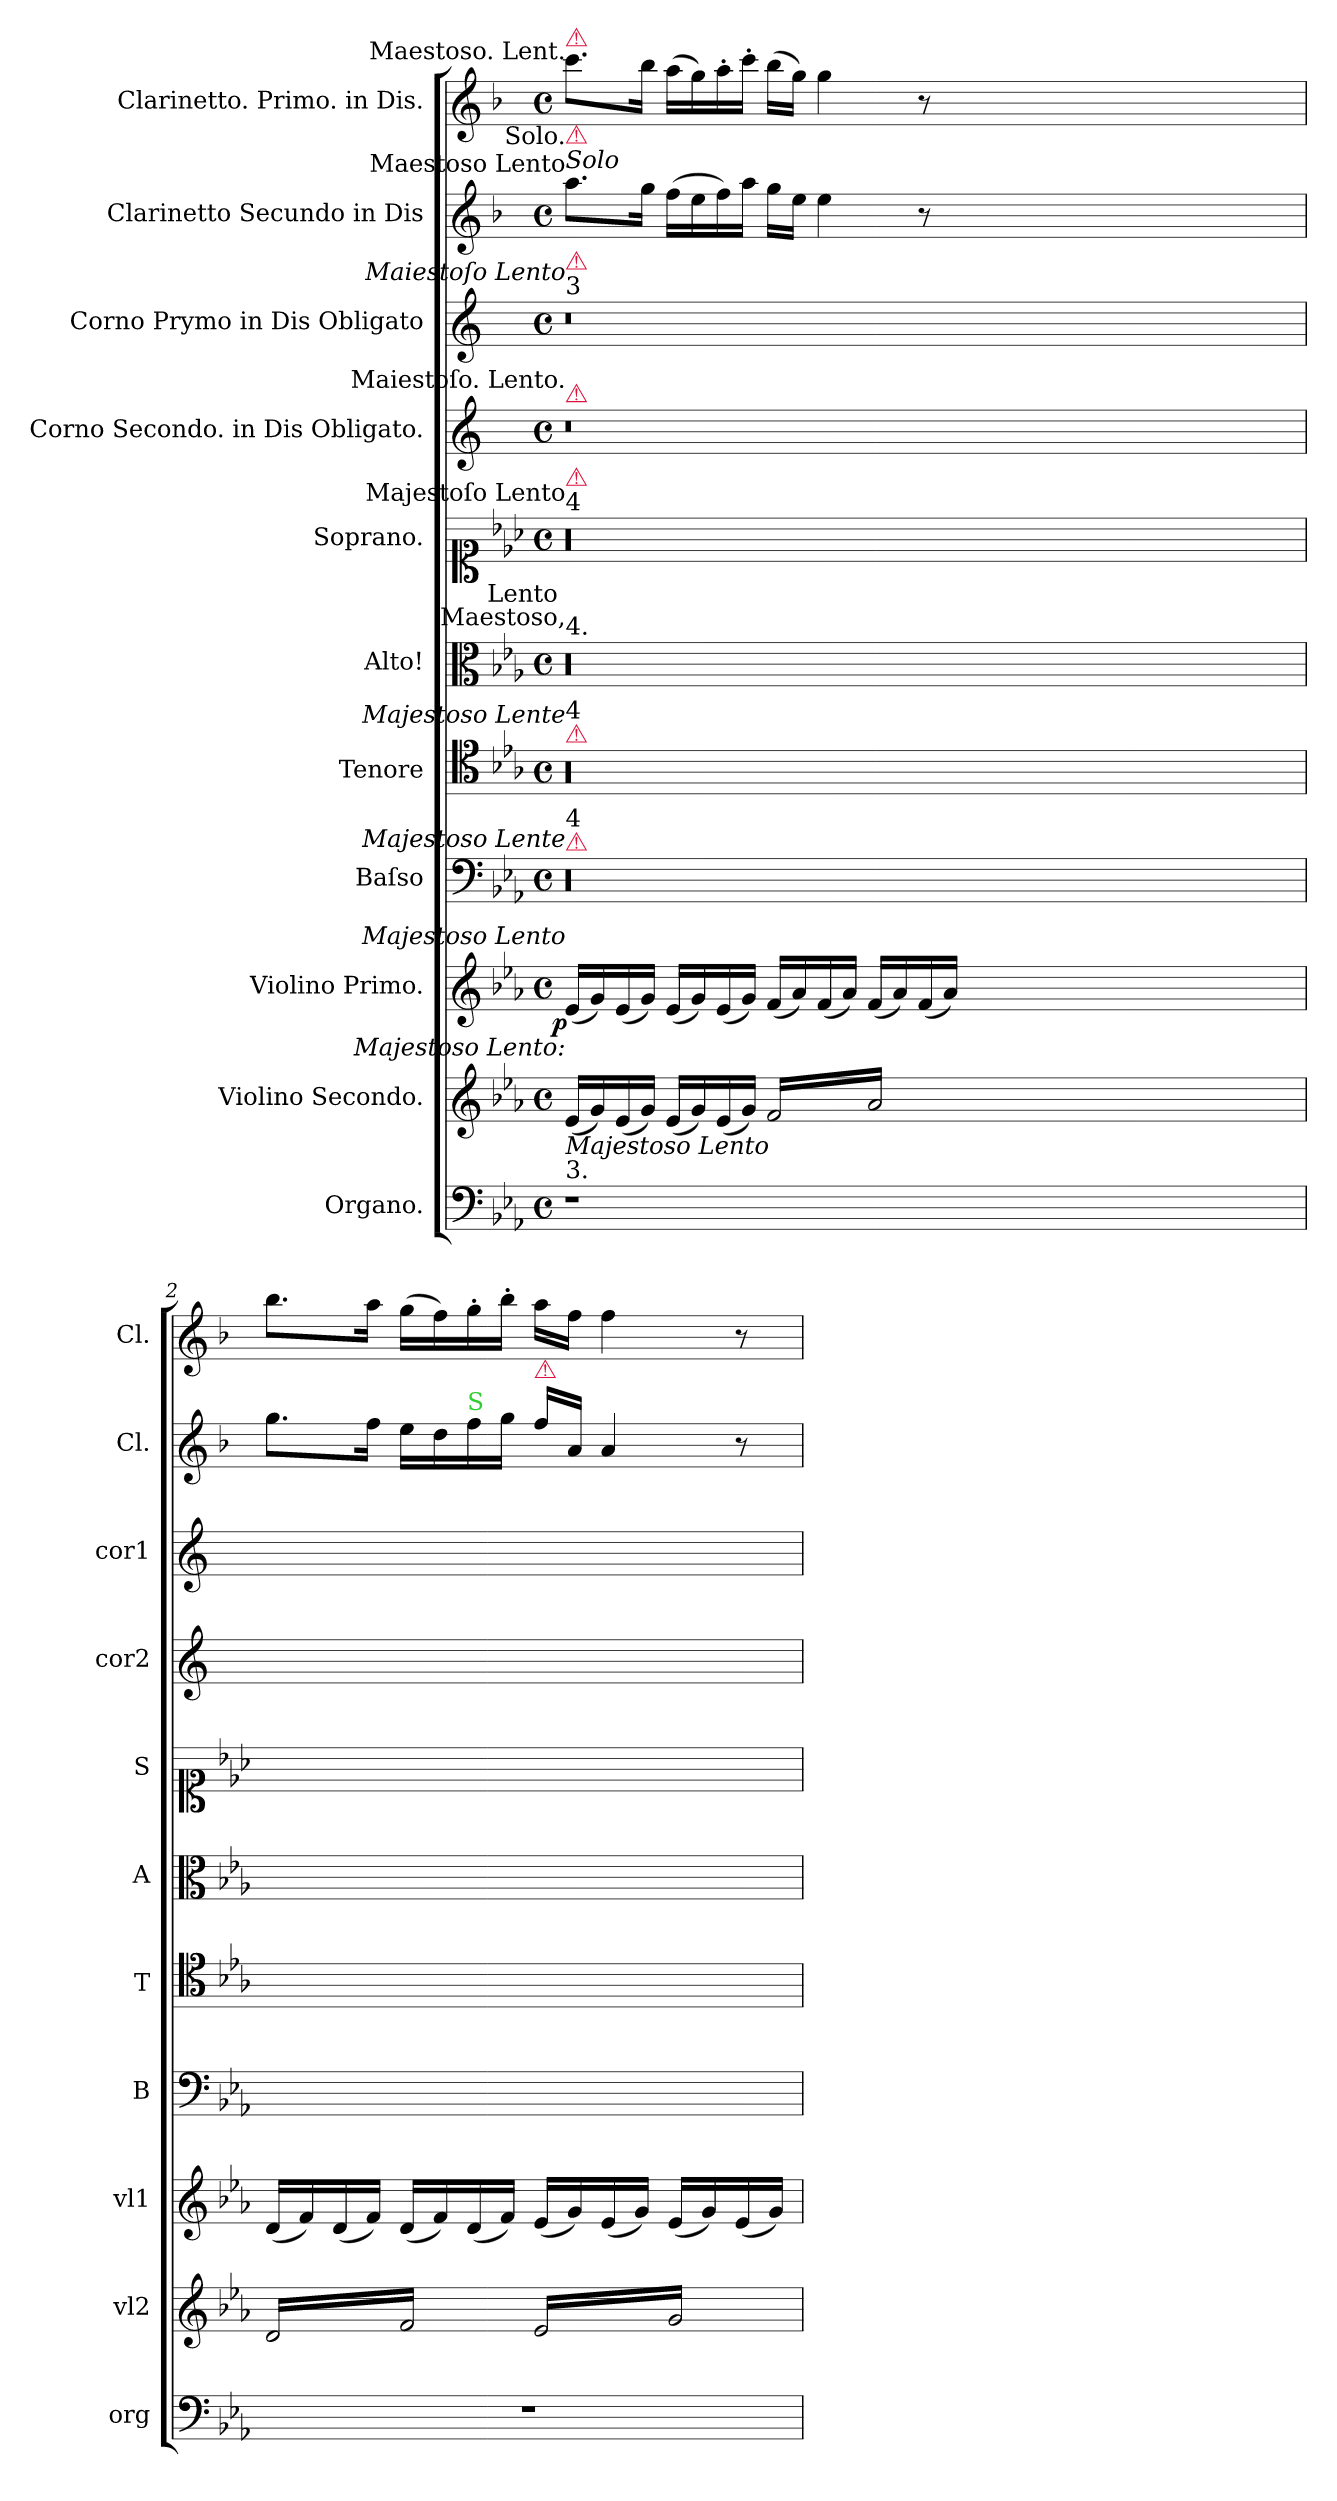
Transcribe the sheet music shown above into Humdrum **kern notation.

**kern	**kern	**dynam	**kern	**dynam	**kern	**kern	**kern	**kern	**kern	**kern	**kern	**kern
*part11	*part10	*part10	*part9	*part9	*part8	*part7	*part6	*part5	*part4	*part3	*part2	*part1
*staff11	*staff10	*staff10	*staff9	*staff9	*staff8	*staff7	*staff6	*staff5	*staff4	*staff3	*staff2	*staff1
*I"Organo.	*I"Violino Secondo.	*	*I"Violino Primo.	*	*I"Baſso	*I"Tenore	*I"Alto!	*I"Soprano.	*I"Corno Secondo. in Dis Obligato.	*I"Corno Prymo in Dis Obligato	*I"Clarinetto Secundo in Dis	*I"Clarinetto. Primo. in Dis.
*I'org	*I'vl2	*	*I'vl1	*	*I'B	*I'T	*I'A	*I'S	*I'cor2	*I'cor1	*I'Cl.	*I'Cl.
*clefF4	*clefG2	*	*clefG2	*	*clefF4	*clefC4	*clefC3	*clefC1	*clefG2	*clefG2	*clefG2	*clefG2
*	*	*	*	*	*	*	*	*	*ITrd5c9	*ITrd5c9	*ITrd1c2	*ITrd1c2
*k[b-e-a-]	*k[b-e-a-]	*	*k[b-e-a-]	*	*k[b-e-a-]	*k[b-e-a-]	*k[b-e-a-]	*k[b-e-a-]	*k[b-e-a-]	*k[b-e-a-]	*k[b-e-a-]	*k[b-e-a-]
*E-:	*E-:	*	*E-:	*	*E-:	*E-:	*E-:	*E-:	*	*	*E-:	*E-:
*M4/4	*M4/4	*	*M4/4	*	*M4/4	*M4/4	*M4/4	*M4/4	*M4/4	*M4/4	*M4/4	*M4/4
*met(c)	*met(c)	*	*met(c)	*	*met(c)	*met(c)	*met(c)	*met(c)	*met(c)	*met(c)	*met(c)	*met(c)
=1	=1	=1	=1	=1	=1	=1	=1	=1	=1	=1	=1	=1
!	!	!	!	!	!	!	!	!	!	!	!	!LO:TX:b:rj:t=Solo.
!	!	!	!	!	!	!	!	!	!	!	!	!LO:TX:a:rj:t=Maestoso. Lent.
!	!	!	!	!	!	!	!	!	!	!	!	!LO:TX:a:color=crimson:t=⚠
!	!	!	!	!	!	!	!	!	!	!	!LO:TX:a:i:t=Solo	!
!	!	!	!	!	!	!	!	!	!	!	!LO:TX:a:rj:t=Maestoso Lento	!
!	!	!	!	!	!	!	!	!	!	!	!LO:TX:a:color=crimson:t=⚠	!
!	!	!	!	!	!	!	!	!	!	!LO:TX:a:t=3	!	!
!	!	!	!	!	!	!	!	!	!	!LO:TX:a:color=crimson:t=⚠	!	!
!	!	!	!	!	!	!	!	!	!	!LO:TX:a:i:rj:t=Maiestoſo Lento	!	!
!	!	!	!	!	!	!	!	!	!LO:TX:a:rj:t=Maiestoſo. Lento.	!	!	!
!	!	!	!	!	!	!	!	!	!LO:TX:a:color=crimson:t=⚠	!	!	!
!	!	!	!	!	!	!	!	!LO:TX:a:t=4	!	!	!	!
!	!	!	!	!	!	!	!	!LO:TX:a:color=crimson:t=⚠	!	!	!	!
!	!	!	!	!	!	!	!	!LO:TX:a:rj:t=Majestoſo Lento	!	!	!	!
!	!	!	!	!	!	!	!LO:TX:a:t=4.	!	!	!	!	!
!	!	!	!	!	!	!	!LO:TX:a:rj:t=Lento \nMaestoso,	!	!	!	!	!
!	!	!	!	!	!	!LO:TX:a:color=crimson:t=⚠	!	!	!	!	!	!
!	!	!	!	!	!	!LO:TX:a:t=4	!	!	!	!	!	!
!	!	!	!	!	!	!LO:TX:a:i:rj:t=Majestoso Lente	!	!	!	!	!	!
!	!	!	!	!	!LO:TX:a:color=crimson:t=⚠	!	!	!	!	!	!	!
!	!	!	!	!	!LO:TX:a:t=4	!	!	!	!	!	!	!
!	!	!	!	!	!LO:TX:a:i:rj:t=Majestoso Lente	!	!	!	!	!	!	!
!	!	!	!LO:TX:a:i:rj:t=Majestoso Lento	!	!	!	!	!	!	!	!	!
!	!LO:TX:a:i:rj:t=Majestoso Lento&colon;	!	!	!	!	!	!	!	!	!	!	!
!LO:TX:a:t=3.	!	!	!	!	!	!	!	!	!	!	!	!
!LO:TX:a:i:t=Majestoso Lento	!	!	!	!	!	!	!	!	!	!	!	!
!	!	!LO:DY:rj	!	!LO:DY:b:rj	!	!	!	!	!	!	!	!
1r	(16e-/LL	p&colon;	(16e-/LL	p	00r	00r	00r	00r	0r	0r	8.gg\L	8.bb-\L
.	16g/)	.	16g/)	.	.	.	.	.	.	.	.	.
.	(16e-/	.	(16e-/	.	.	.	.	.	.	.	.	.
.	16g/JJ)	.	16g/JJ)	.	.	.	.	.	.	.	16ff\Jk	16aa-\Jk
.	(16e-/LL	.	(16e-/LL	.	.	.	.	.	.	.	(16ee-\LL	(16gg\LL
.	16g/)	.	16g/)	.	.	.	.	.	.	.	16dd\	16ff\)
.	(16e-/	.	(16e-/	.	.	.	.	.	.	.	16ee-\)	16gg'\
.	16g/JJ)	.	16g/JJ)	.	.	.	.	.	.	.	16gg\JJ	16bb-'\JJ
*	*tremolo	*	*	*	*	*	*	*	*	*	*	*
.	(16f/LL	.	(16f/LL	.	.	.	.	.	.	.	16ff\LL	(16aa-\LL
.	16a-/)	.	16a-/)	.	.	.	.	.	.	.	16dd\JJ	16ff\JJ)
.	16f/	.	(16f/	.	.	.	.	.	.	.	4dd\	4ff\
.	16a-/)	.	16a-/JJ)	.	.	.	.	.	.	.	.	.
.	16f/	.	(16f/LL	.	.	.	.	.	.	.	.	.
.	16a-/)	.	16a-/)	.	.	.	.	.	.	.	.	.
.	16f/	.	(16f/	.	.	.	.	.	.	.	8r	8r
.	16a-/)JJ	.	16a-/JJ)	.	.	.	.	.	.	.	.	.
0.ryy	0.ryy	.	0.ryy	.	.	.	.	.	.	.	0.ryy	0.ryy
.	.	.	.	.	.	.	.	.	.	.	.	.
.	.	.	.	.	.	.	.	.	.	.	.	.
.	.	.	.	.	.	.	.	.	.	.	.	.
.	.	.	.	.	.	.	.	.	0ryy	0ryy	.	.
=2	=2	=2	=2	=2	=2	=2	=2	=2	=2	=2	=2	=2
1r	(16d/LL	.	(16d/LL	.	1ryy	1ryy	1ryy	1ryy	1ryy	1ryy	8.ff\L	8.aa-\L
.	16f/)	.	16f/)	.	.	.	.	.	.	.	.	.
.	16d/	.	(16d/	.	.	.	.	.	.	.	.	.
.	16f/)	.	16f/JJ)	.	.	.	.	.	.	.	16ee-\Jk	16gg\Jk
.	16d/	.	(16d/LL	.	.	.	.	.	.	.	16dd\LL	(16ff\LL
.	16f/)	.	16f/)	.	.	.	.	.	.	.	16cc\	16ee-\)
!	!	!	!	!	!	!	!	!	!	!	!LO:TX:a:color=limegreen:t=S	!
.	16d/	.	(16d/	.	.	.	.	.	.	.	16ee-\	16ff'\
.	16f/)JJ	.	16f/JJ)	.	.	.	.	.	.	.	16ff\JJ	16aa-'\JJ
!	!	!	!	!	!	!	!	!	!	!	!LO:TX:a:color=crimson:t=⚠	!
.	(16e-/LL	.	(16e-/LL	.	.	.	.	.	.	.	16ee-\LL	16gg\LL
.	16g/)	.	16g/)	.	.	.	.	.	.	.	16g/JJ	16ee-\JJ
.	16e-/	.	(16e-/	.	.	.	.	.	.	.	4g/	4ee-\
.	16g/)	.	16g/JJ)	.	.	.	.	.	.	.	.	.
.	16e-/	.	(16e-/LL	.	.	.	.	.	.	.	.	.
.	16g/)	.	16g/)	.	.	.	.	.	.	.	.	.
.	16e-/	.	(16e-/	.	.	.	.	.	.	.	8r	8r
.	16g/)JJ	.	16g/JJ)	.	.	.	.	.	.	.	.	.
*	*Xtremolo	*	*	*	*	*	*	*	*	*	*	*
.	.	.	.	.	.	.	.	.	.	.	.	.
.	.	.	.	.	.	.	.	.	.	.	.	.
.	.	.	.	.	.	.	.	.	.	.	.	.
.	.	.	.	.	.	.	.	.	.	.	.	.
=	=	=	=	=	=	=	=	=	=	=	=	=
*-	*-	*-	*-	*-	*-	*-	*-	*-	*-	*-	*-	*-
